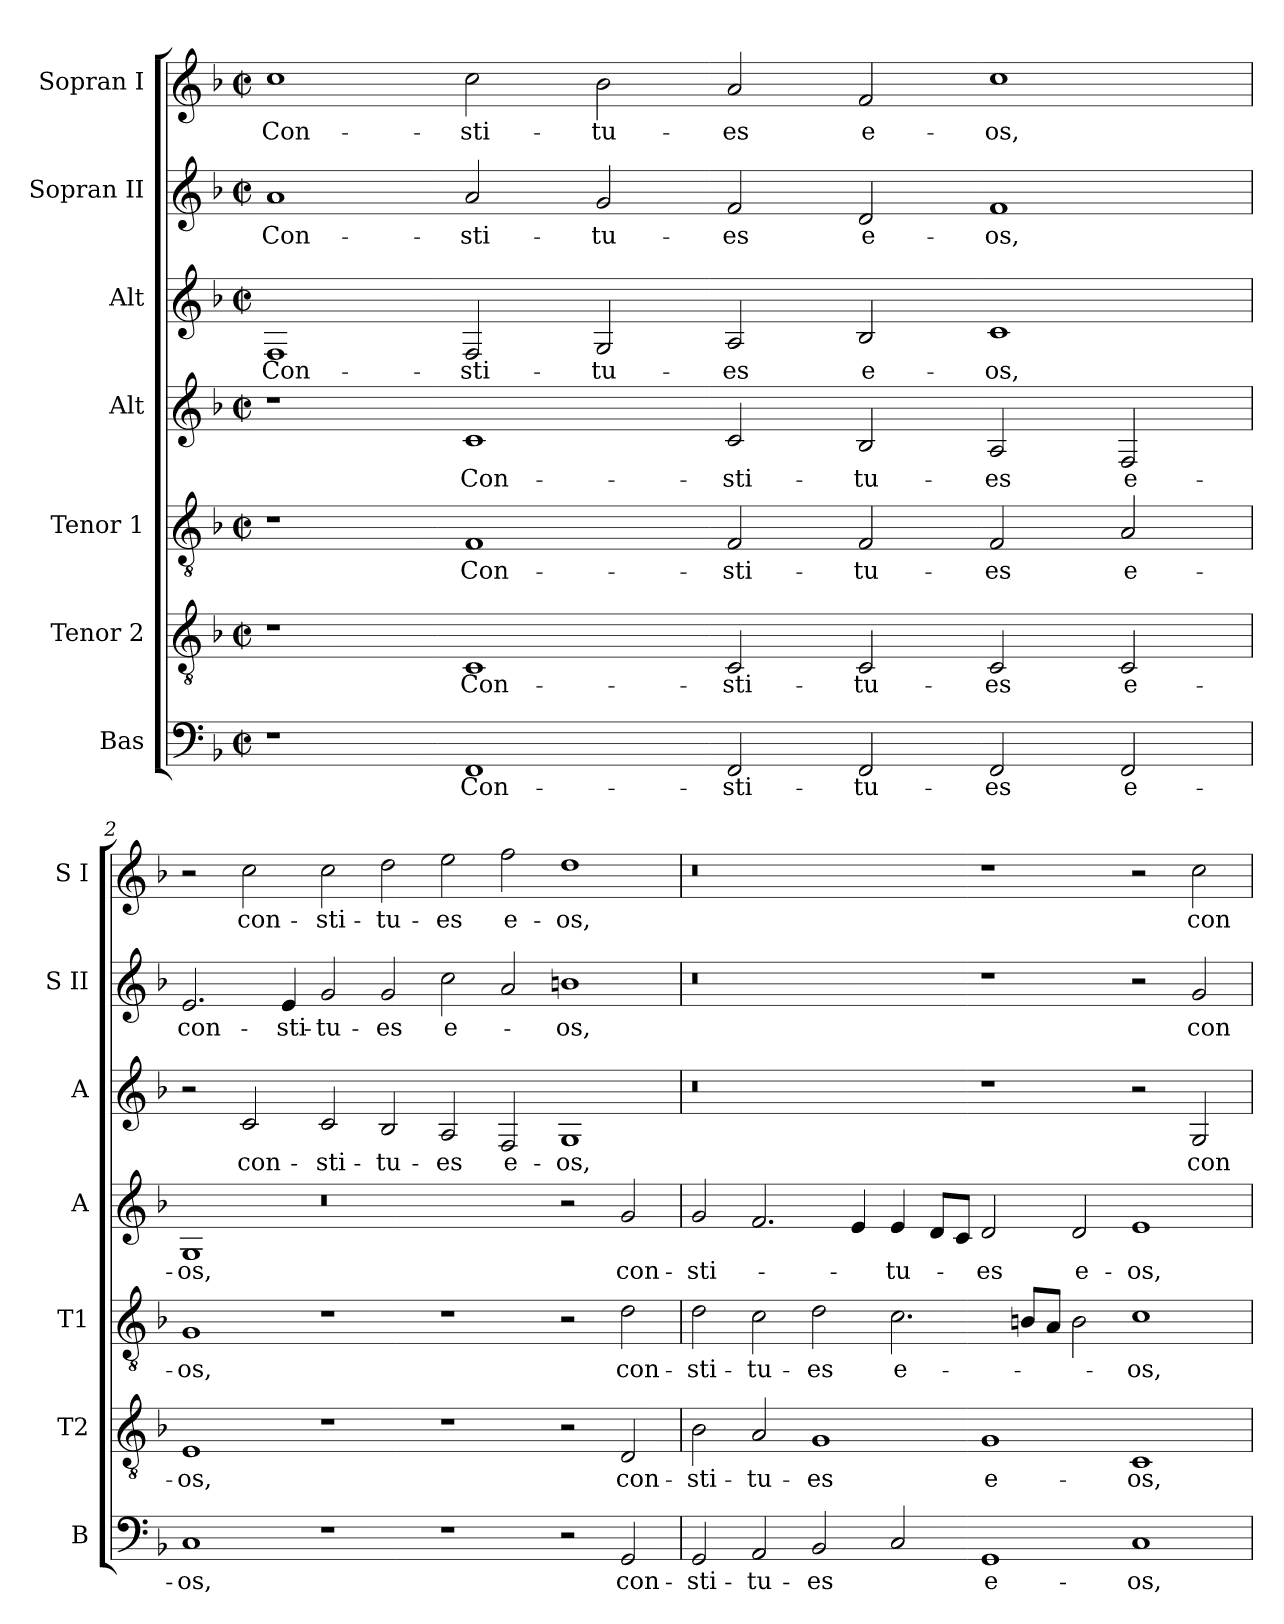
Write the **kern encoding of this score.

**kern	**text	**kern	**text	**kern	**text	**kern	**text	**kern	**text	**kern	**text	**kern	**text
*part7	*part7	*part6	*part6	*part5	*part5	*part4	*part4	*part3	*part3	*part2	*part2	*part1	*part1
*staff7	*staff7	*staff6	*staff6	*staff5	*staff5	*staff4	*staff4	*staff3	*staff3	*staff2	*staff2	*staff1	*staff1
*I"Bas	*	*I"Tenor 2	*	*I"Tenor 1	*	*I"Alt	*	*I"Alt	*	*I"Sopran II	*	*I"Sopran I	*
*I'B	*	*I'T2	*	*I'T1	*	*I'A	*	*I'A	*	*I'S II	*	*I'S I	*
*clefF4	*	*clefGv2	*	*clefGv2	*	*clefG2	*	*clefG2	*	*clefG2	*	*clefG2	*
*k[b-]	*	*k[b-]	*	*k[b-]	*	*k[b-]	*	*k[b-]	*	*k[b-]	*	*k[b-]	*
*F:	*	*F:	*	*F:	*	*F:	*	*F:	*	*F:	*	*F:	*
*M2/2	*	*M2/2	*	*M2/2	*	*M2/2	*	*M2/2	*	*M2/2	*	*M2/2	*
*met(c|)	*	*met(c|)	*	*met(c|)	*	*met(c|)	*	*met(c|)	*	*met(c|)	*	*met(c|)	*
=1	=1	=1	=1	=1	=1	=1	=1	=1	=1	=1	=1	=1	=1
!	!	!	!	!	!	!	!	!	!LO:LY:b	!	!LO:LY:b	!	!LO:LY:b
1r	.	1r	.	1r	.	1r	.	1F	Con-	1a	Con-	1cc	Con-
!	!LO:LY:b	!	!LO:LY:b	!	!LO:LY:b	!	!LO:LY:b	!	!LO:LY:b	!	!LO:LY:b	!	!LO:LY:b
1FF	Con-	1C	Con-	1F	Con-	1c	Con-	2F/	-sti-	2a/	-sti-	2cc\	-sti-
!	!	!	!	!	!	!	!	!	!LO:LY:b	!	!LO:LY:b	!	!LO:LY:b
.	.	.	.	.	.	.	.	2G/	-tu-	2g/	-tu-	2b-\	-tu-
!	!LO:LY:b	!	!LO:LY:b	!	!LO:LY:b	!	!LO:LY:b	!	!LO:LY:b	!	!LO:LY:b	!	!LO:LY:b
2FF/	-sti-	2C/	-sti-	2F/	-sti-	2c/	-sti-	2A/	-es	2f/	-es	2a/	-es
!	!LO:LY:b	!	!LO:LY:b	!	!LO:LY:b	!	!LO:LY:b	!	!LO:LY:b	!	!LO:LY:b	!	!LO:LY:b
2FF/	-tu-	2C/	-tu-	2F/	-tu-	2B-/	-tu-	2B-/	e-	2d/	e-	2f/	e-
!	!LO:LY:b	!	!LO:LY:b	!	!LO:LY:b	!	!LO:LY:b	!	!LO:LY:b	!	!LO:LY:b	!	!LO:LY:b
2FF/	-es	2C/	-es	2F/	-es	2A/	-es	1c	-os,	1f	-os,	1cc	-os,
!	!LO:LY:b	!	!LO:LY:b	!	!LO:LY:b	!	!LO:LY:b	!	!	!	!	!	!
2FF/	e-	2C/	e-	2A/	e-	2F/	e-	.	.	.	.	.	.
=2	=2	=2	=2	=2	=2	=2	=2	=2	=2	=2	=2	=2	=2
!	!LO:LY:b	!	!LO:LY:b	!	!LO:LY:b	!	!LO:LY:b	!	!	!	!LO:LY:b	!	!
1C	-os,	1E	-os,	1G	-os,	1G	-os,	2r	.	2.e/	con-	2r	.
!	!	!	!	!	!	!	!	!	!LO:LY:b	!	!	!	!LO:LY:b
.	.	.	.	.	.	.	.	2c/	con-	.	.	2cc\	con-
!	!	!	!	!	!	!	!	!	!	!	!LO:LY:b	!	!
.	.	.	.	.	.	.	.	.	.	4e/	-sti-	.	.
!	!	!	!	!	!	!	!	!	!LO:LY:b	!	!LO:LY:b	!	!LO:LY:b
1r	.	1r	.	1r	.	0r	.	2c/	-sti-	2g/	-tu-	2cc\	-sti-
!	!	!	!	!	!	!	!	!	!LO:LY:b	!	!LO:LY:b	!	!LO:LY:b
.	.	.	.	.	.	.	.	2B-/	-tu-	2g/	-es	2dd\	-tu-
!	!	!	!	!	!	!	!	!	!LO:LY:b	!	!LO:LY:b	!	!LO:LY:b
1r	.	1r	.	1r	.	.	.	2A/	-es	2cc\	e-	2ee\	-es
!	!	!	!	!	!	!	!	!	!LO:LY:b	!	!	!	!LO:LY:b
.	.	.	.	.	.	.	.	2F/	e-	2a/	.	2ff\	e-
!	!	!	!	!	!	!	!	!	!LO:LY:b	!	!LO:LY:b	!	!LO:LY:b
2r	.	2r	.	2r	.	2r	.	1G	-os,	1bn	-os,	1dd	-os,
!	!LO:LY:b	!	!LO:LY:b	!	!LO:LY:b	!	!LO:LY:b	!	!	!	!	!	!
2GG/	con-	2D/	con-	2d\	con-	2g/	con-	.	.	.	.	.	.
=3	=3	=3	=3	=3	=3	=3	=3	=3	=3	=3	=3	=3	=3
!	!LO:LY:b	!	!LO:LY:b	!	!LO:LY:b	!	!LO:LY:b	!	!	!	!	!	!
2GG/	-sti-	2B-\	-sti-	2d\	-sti-	2g/	-sti-	0r	.	0r	.	0r	.
!	!LO:LY:b	!	!LO:LY:b	!	!LO:LY:b	!	!	!	!	!	!	!	!
2AA/	-tu-	2A/	-tu-	2c\	-tu-	2.f/	.	.	.	.	.	.	.
!	!LO:LY:b	!	!LO:LY:b	!	!LO:LY:b	!	!	!	!	!	!	!	!
2BB-/	-es	1G	-es	2d\	-es	.	.	.	.	.	.	.	.
.	.	.	.	.	.	4e/	.	.	.	.	.	.	.
!	!	!	!	!	!LO:LY:b	!	!LO:LY:b	!	!	!	!	!	!
2C/	.	.	.	2.c\	e-	4e/	-tu-	.	.	.	.	.	.
.	.	.	.	.	.	8d/L	.	.	.	.	.	.	.
.	.	.	.	.	.	8c/J	.	.	.	.	.	.	.
!	!LO:LY:b	!	!LO:LY:b	!	!	!	!LO:LY:b	!	!	!	!	!	!
1GG	e-	1G	e-	.	.	2d/	-es	1r	.	1r	.	1r	.
.	.	.	.	8Bn/L	.	.	.	.	.	.	.	.	.
.	.	.	.	8A/J	.	.	.	.	.	.	.	.	.
!	!	!	!	!	!	!	!LO:LY:b	!	!	!	!	!	!
.	.	.	.	2B\	.	2d/	e-	.	.	.	.	.	.
!	!LO:LY:b	!	!LO:LY:b	!	!LO:LY:b	!	!LO:LY:b	!	!	!	!	!	!
1C	-os,	1C	-os,	1c	-os,	1e	-os,	2r	.	2r	.	2r	.
!	!	!	!	!	!	!	!	!	!LO:LY:b	!	!LO:LY:b	!	!LO:LY:b
.	.	.	.	.	.	.	.	2G/	con-	2g/	con-	2cc\	con-
=	=	=	=	=	=	=	=	=	=	=	=	=	=
*-	*-	*-	*-	*-	*-	*-	*-	*-	*-	*-	*-	*-	*-
